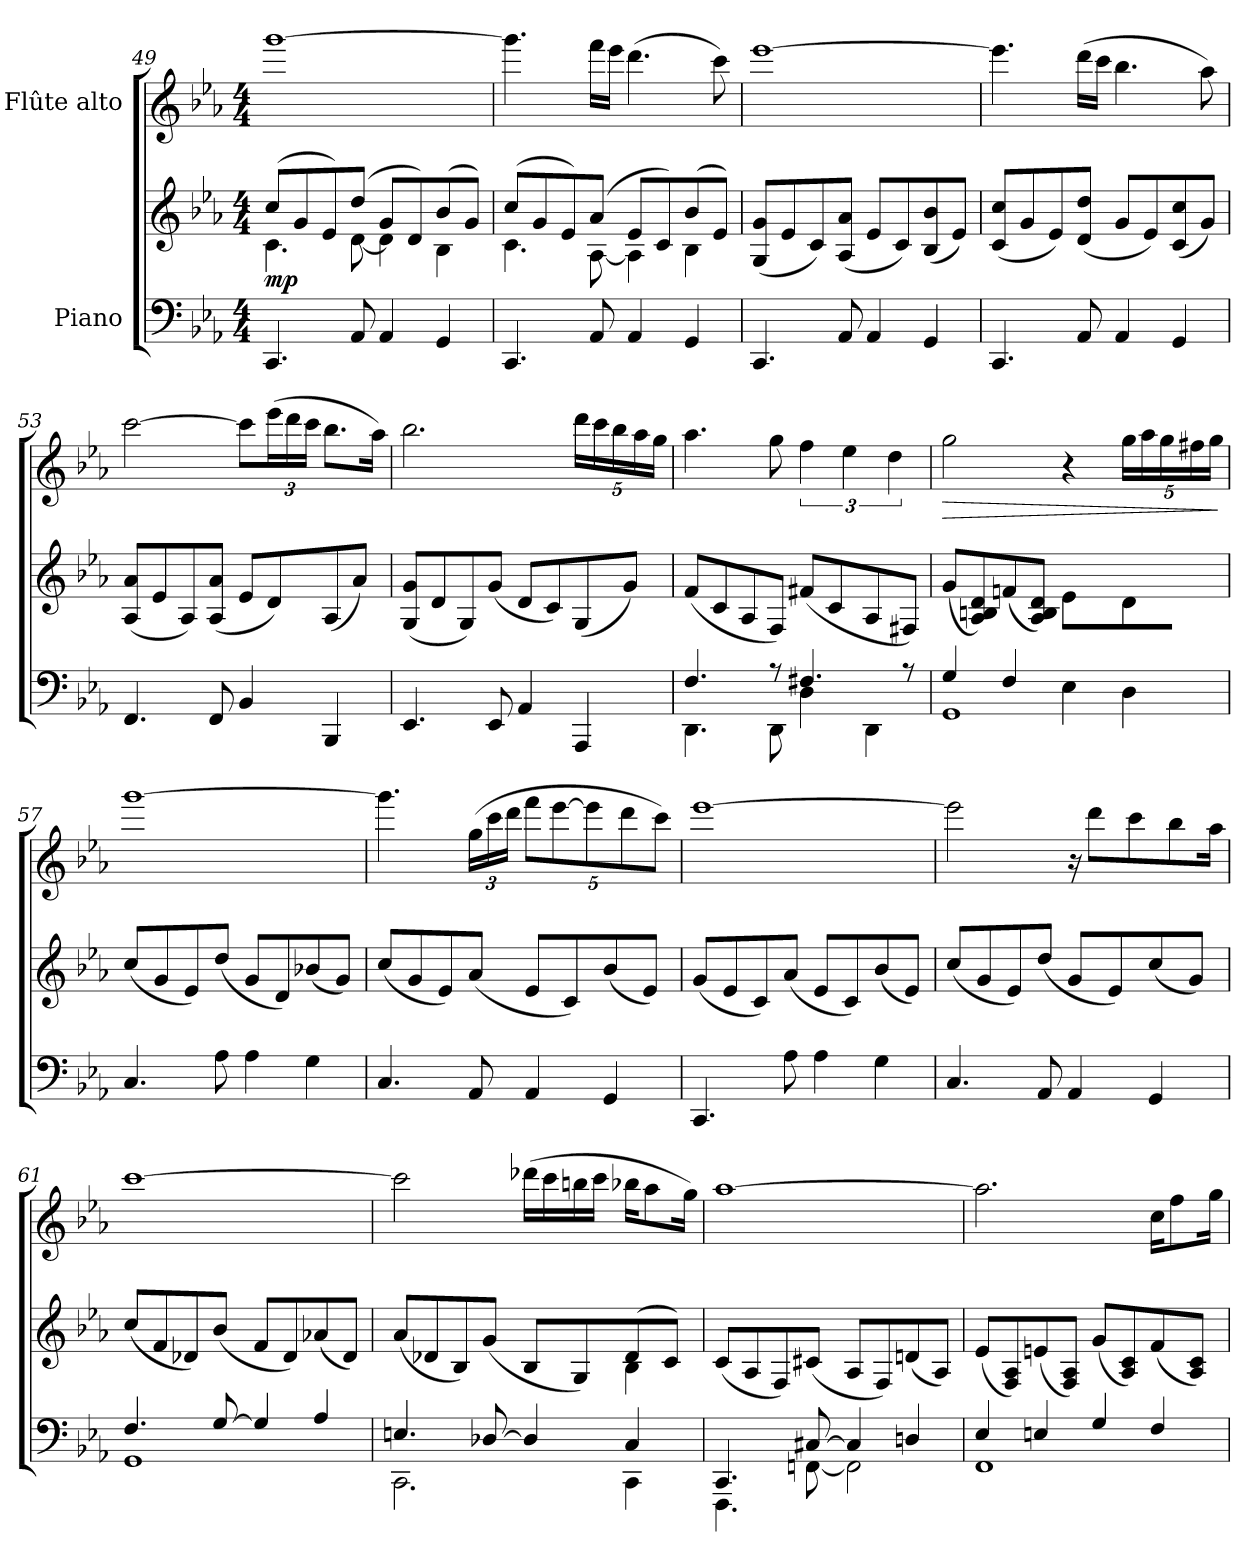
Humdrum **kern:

**kern	**kern	**dynam	**kern	**dynam
*part2	*part2	*part2	*part1	*part1
*staff3	*staff2	*staff2/3	*staff1	*staff1
*I"Piano	*	*	*I"Flûte alto	*
*clefF4	*clefG2	*	*clefG2	*
*k[b-e-a-]	*k[b-e-a-]	*	*k[b-e-a-]	*
*M4/4	*M4/4	*	*M4/4	*
=49	=49	=49	=49	=49
*	*^	*	*	*
!	!	!	!LO:DY:b	!	!LO:DY:b
4.CC/	(8cc/L	4.c\	mp	[1ggg	other-dynamics
.	8g/	.	.	.	.
.	8e-/)	.	.	.	.
8AA-/	(8dd/J	[8d\	.	.	.
4AA-/	8g/L	4d\]	.	.	.
.	8d/)	.	.	.	.
4GG/	(8b-/	4B-\	.	.	.
.	8g/J)	.	.	.	.
=50	=50	=50	=50	=50	=50
4.CC/	(8cc/L	4.c\	.	4.ggg\]	.
.	8g/	.	.	.	.
.	8e-/)	.	.	.	.
8AA-/	(8a-/J	[8A-\	.	16fff\LL	.
.	.	.	.	16eee-\JJ	.
4AA-/	8e-/L	4A-\]	.	(4.ddd\	.
.	8c/)	.	.	.	.
4GG/	(8b-/	4B-\	.	.	.
.	8e-/J)	.	.	8ccc\)	.
*	*v	*v	*	*	*
!!LO:LB:g=z
=51	=51	=51	=51	=51
4.CC/	(8G/ 8g/L	.	[1eee-	.
.	8e-/	.	.	.
.	8c/)	.	.	.
8AA-/	(8A-/ 8a-/J	.	.	.
4AA-/	8e-/L	.	.	.
.	8c/)	.	.	.
4GG/	(8B-/ 8b-/	.	.	.
.	8e-/J)	.	.	.
=52	=52	=52	=52	=52
4.CC/	(8c/ 8cc/L	.	4.eee-\]	.
.	8g/	.	.	.
.	8e-/)	.	.	.
8AA-/	(8d/ 8dd/J	.	(16ddd\LL	.
.	.	.	16ccc\JJ	.
4AA-/	8g/L	.	4.bb-\	.
.	8e-/)	.	.	.
4GG/	(8c/ 8cc/	.	.	.
.	8g/J)	.	8aa-\)	.
=53	=53	=53	=53	=53
4.FF/	(8A-/ 8a-/L	.	[2ccc\	.
.	8e-/	.	.	.
.	8A-/)	.	.	.
8FF/	(8A-/ 8a-/J	.	.	.
4BB-/	8e-/L	.	8ccc\L]	.
*	*	*	*Xbrackettup	*
.	8d/)	.	(24eee-\L	.
.	.	.	24ddd\	.
.	.	.	24ccc\JJ	.
4BBB-/	(8A-/	.	8.bb-\L	.
.	8a-/J)	.	.	.
.	.	.	16aa-\Jk)	.
=54	=54	=54	=54	=54
4.EE-/	(8G/ 8g/L	.	2.bb-\	.
.	8d/	.	.	.
.	8G/)	.	.	.
8EE-/	(8g/J	.	.	.
4AA-/	8d/L	.	.	.
.	8c/)	.	.	.
4AAA-/	(8G/	.	20ddd\LL	.
.	.	.	20ccc\	.
.	.	.	20bb-\	.
.	8g/J)	.	.	.
.	.	.	20aa-\	.
.	.	.	20gg\JJ	.
!!LO:LB:g=z
=55	=55	=55	=55	=55
*^	*	*	*	*
4.F/	4.DD\	(8f/L	.	4.aa-\	.
.	.	8c/	.	.	.
.	.	8A-/	.	.	.
8r	8DD\	8F/J)	.	8gg\	.
*	*	*	*	*brackettup	*
4.F#X/	4D\	(8f#X/L	.	6ff\	.
.	.	8c/	.	.	.
.	.	.	.	6ee-\	.
.	4DD\	8A-/	.	.	.
.	.	.	.	6dd\	.
8r	.	8F#X/J)	.	.	.
=56	=56	=56	=56	=56	=56
*	*^	*	*	*	*
!	!	!	!	!	!	!LO:HP:b
4G/	1GG	2ryy	(8g/L	.	2gg\	>
.	.	.	8A-/ 8Bn/ 8d/)	.	.	.
4F/	.	.	(8fn/	.	.	.
.	.	.	8A-/ 8B/ 8d/J)	.	.	.
4E-\	.	8E-/Lyy	(8e-\L	.	4r	.
.	.	8F/ 8A-/ 8Bn/)	8gg\yy	.	.	.
*	*	*	*	*	*Xbrackettup	*
4D\	.	8D/yy	(8d\	.	20gg\LL	.
.	.	.	.	.	20aa-\	.
.	.	.	.	.	20gg\	.
.	.	8F/ 8A-/ 8B/J)	8aa-\Jyy	.	.	.
.	.	.	.	.	20ff#X\	.
.	.	.	.	.	20gg\JJ	.
*v	*v	*v	*	*	*	*
.	.	.	.	]
=57	=57	=57	=57	=57
!	!	!	!	!LO:DY:b
4.C/	(8cc/L	.	[1ggg	other-dynamics
.	8g/	.	.	.
.	8e-/)	.	.	.
8A-\	(8dd/J	.	.	.
4A-\	8g/L	.	.	.
.	8d/)	.	.	.
4G\	(8b-X/	.	.	.
.	8g/J)	.	.	.
!!LO:LB:g=z
=58	=58	=58	=58	=58
4.C/	(8cc/L	.	4.ggg\]	.
.	8g/	.	.	.
.	8e-/)	.	.	.
8AA-/	(8a-/J	.	(24gg\LL	.
.	.	.	24ccc\	.
.	.	.	24ddd\JJ	.
4AA-/	8e-/L	.	10fff\L	.
.	.	.	[10eee-\	.
.	8c/)	.	.	.
.	.	.	10eee-\]	.
4GG/	(8b-/	.	.	.
.	.	.	10ddd\	.
.	8e-/J)	.	.	.
.	.	.	10ccc\J)	.
=59	=59	=59	=59	=59
4.CC/	(8g/L	.	[1eee-	.
.	8e-/	.	.	.
.	8c/)	.	.	.
8A-\	(8a-/J	.	.	.
4A-\	8e-/L	.	.	.
.	8c/)	.	.	.
4G\	(8b-/	.	.	.
.	8e-/J)	.	.	.
=60	=60	=60	=60	=60
4.C/	(8cc/L	.	2eee-\]	.
.	8g/	.	.	.
.	8e-/)	.	.	.
8AA-/	(8dd/J	.	.	.
4AA-/	8g/L	.	16r	.
.	.	.	8ddd\L	.
.	8e-/)	.	.	.
.	.	.	8ccc\	.
4GG/	(8cc/	.	.	.
.	.	.	8bb-\	.
.	8g/J)	.	.	.
.	.	.	16aa-\Jk	.
=61	=61	=61	=61	=61
*^	*	*	*	*
4.F/	1GG	(8cc/L	.	[1ccc	.
.	.	8f/	.	.	.
.	.	8d-X/)	.	.	.
[8G/	.	(8b-/J	.	.	.
4G/]	.	8f/L	.	.	.
.	.	8d-/)	.	.	.
4A-/	.	(8a-X/	.	.	.
.	.	8d-/J)	.	.	.
!!LO:PB:g=z
=62	=62	=62	=62	=62	=62
*	*	*^	*	*	*
4.En/	2.CC\	(8a-/L	2.ryy	.	2ccc\]	.
.	.	8d-X/	.	.	.	.
.	.	8B-/)	.	.	.	.
[8D-X/	.	(8g/J	.	.	.	.
4D-/]	.	8B-/L	.	.	(16ddd-X\LL	.
.	.	.	.	.	16ccc\	.
.	.	8G/)	.	.	16bbn\	.
.	.	.	.	.	16ccc\JJ	.
4C/	4CC\	(8d-/	4B-\	.	16bb-X\KL	.
.	.	.	.	.	8aa-\	.
.	.	8c/J)	.	.	.	.
.	.	.	.	.	16gg\Jk)	.
*	*	*v	*v	*	*	*
=63	=63	=63	=63	=63	=63
4.CC/	4.FFF\	(8c/L	.	[1aa-	.
.	.	8A-/	.	.	.
.	.	8F/)	.	.	.
[8C#X/	[8FFn\	(8c#X/J	.	.	.
4C#/]	2FF\]	8A-/L	.	.	.
.	.	8F/)	.	.	.
4Dn/	.	(8dn/	.	.	.
.	.	8A-/J)	.	.	.
=64	=64	=64	=64	=64	=64
4E-/	1FF	(8e-/L	.	2.aa-\]	.
.	.	8F/ 8A-/)	.	.	.
4En/	.	(8en/	.	.	.
.	.	8F/ 8A-/J)	.	.	.
4G/	.	(8g/L	.	.	.
.	.	8A-/ 8c/)	.	.	.
4F/	.	(8f/	.	16cc\KL	.
.	.	.	.	8ff\	.
.	.	8A-/ 8c/J)	.	.	.
.	.	.	.	16gg\Jk	.
*v	*v	*	*	*	*
=	=	=	=	=
*-	*-	*-	*-	*-
